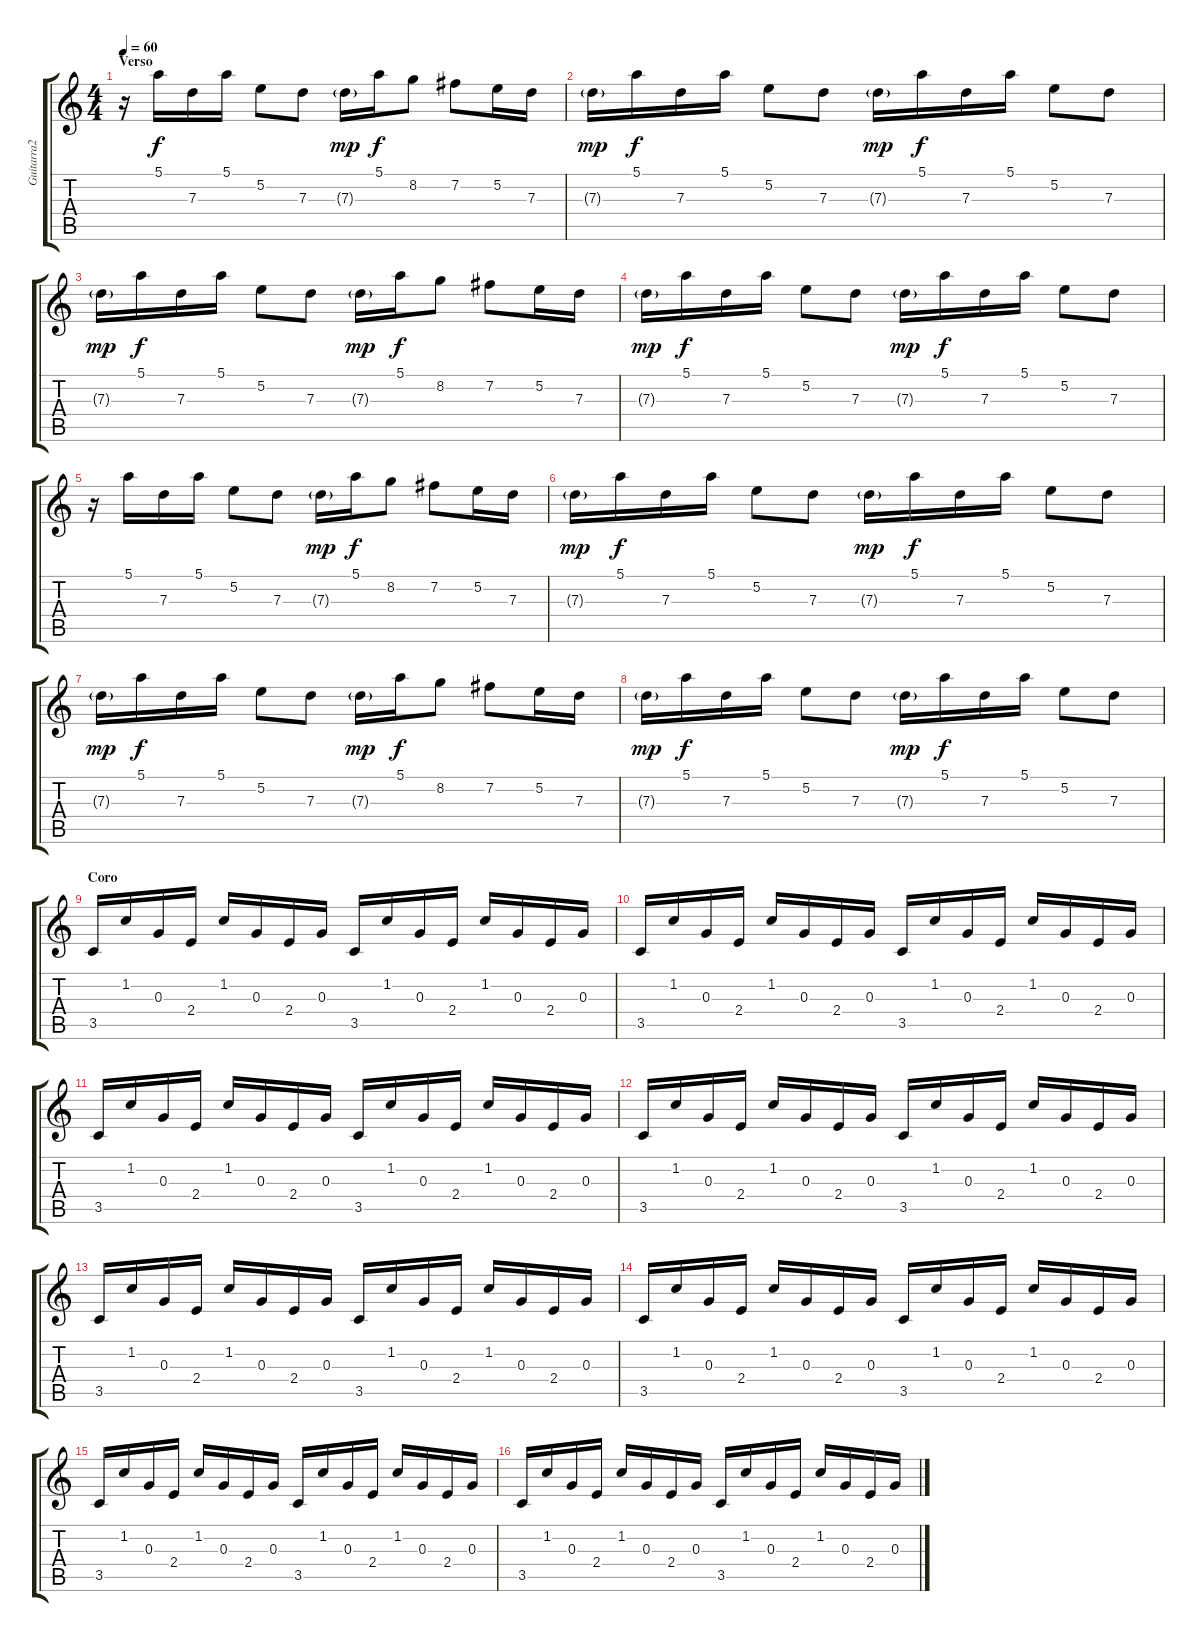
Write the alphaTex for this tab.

\track ("Guitarra2" "Guitarra2") {instrument electricguitarjazz}
\staff {score tabs}
\tuning (E4 B3 G3 D3 A2 E2) {hide}
\ts (4 4)
\section ("" "Verso")
\tempo 60
\clef g2
\ks c
r.16{dy f} 5.1.16 7.3.16 5.1.16 5.2.8 7.3.8 7.3{g}.16{dy mp} 5.1.16{dy f} 8.2.8 7.2.8 5.2.16 7.3.16 |
7.3{g}.16{dy mp} 5.1.16{dy f} 7.3.16 5.1.16 5.2.8 7.3.8 7.3{g}.16{dy mp} 5.1.16{dy f} 7.3.16 5.1.16 5.2.8 7.3.8 |
7.3{g}.16{dy mp} 5.1.16{dy f} 7.3.16 5.1.16 5.2.8 7.3.8 7.3{g}.16{dy mp} 5.1.16{dy f} 8.2.8 7.2.8 5.2.16 7.3.16 |
7.3{g}.16{dy mp} 5.1.16{dy f} 7.3.16 5.1.16 5.2.8 7.3.8 7.3{g}.16{dy mp} 5.1.16{dy f} 7.3.16 5.1.16 5.2.8 7.3.8 |
r.16 5.1.16 7.3.16 5.1.16 5.2.8 7.3.8 7.3{g}.16{dy mp} 5.1.16{dy f} 8.2.8 7.2.8 5.2.16 7.3.16 |
7.3{g}.16{dy mp} 5.1.16{dy f} 7.3.16 5.1.16 5.2.8 7.3.8 7.3{g}.16{dy mp} 5.1.16{dy f} 7.3.16 5.1.16 5.2.8 7.3.8 |
7.3{g}.16{dy mp} 5.1.16{dy f} 7.3.16 5.1.16 5.2.8 7.3.8 7.3{g}.16{dy mp} 5.1.16{dy f} 8.2.8 7.2.8 5.2.16 7.3.16 |
7.3{g}.16{dy mp} 5.1.16{dy f} 7.3.16 5.1.16 5.2.8 7.3.8 7.3{g}.16{dy mp} 5.1.16{dy f} 7.3.16 5.1.16 5.2.8 7.3.8 |
\section ("" "Coro")
3.5.16 1.2.16 0.3.16 2.4.16 1.2.16 0.3.16 2.4.16 0.3.16 3.5.16 1.2.16 0.3.16 2.4.16 1.2.16 0.3.16 2.4.16 0.3.16 |
3.5.16 1.2.16 0.3.16 2.4.16 1.2.16 0.3.16 2.4.16 0.3.16 3.5.16 1.2.16 0.3.16 2.4.16 1.2.16 0.3.16 2.4.16 0.3.16 |
3.5.16 1.2.16 0.3.16 2.4.16 1.2.16 0.3.16 2.4.16 0.3.16 3.5.16 1.2.16 0.3.16 2.4.16 1.2.16 0.3.16 2.4.16 0.3.16 |
3.5.16 1.2.16 0.3.16 2.4.16 1.2.16 0.3.16 2.4.16 0.3.16 3.5.16 1.2.16 0.3.16 2.4.16 1.2.16 0.3.16 2.4.16 0.3.16 |
3.5.16 1.2.16 0.3.16 2.4.16 1.2.16 0.3.16 2.4.16 0.3.16 3.5.16 1.2.16 0.3.16 2.4.16 1.2.16 0.3.16 2.4.16 0.3.16 |
3.5.16 1.2.16 0.3.16 2.4.16 1.2.16 0.3.16 2.4.16 0.3.16 3.5.16 1.2.16 0.3.16 2.4.16 1.2.16 0.3.16 2.4.16 0.3.16 |
3.5.16 1.2.16 0.3.16 2.4.16 1.2.16 0.3.16 2.4.16 0.3.16 3.5.16 1.2.16 0.3.16 2.4.16 1.2.16 0.3.16 2.4.16 0.3.16 |
3.5.16 1.2.16 0.3.16 2.4.16 1.2.16 0.3.16 2.4.16 0.3.16 3.5.16 1.2.16 0.3.16 2.4.16 1.2.16 0.3.16 2.4.16 0.3.16
